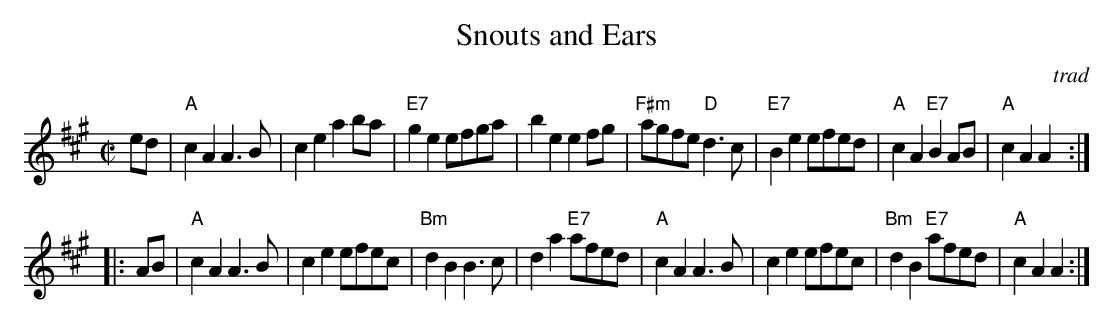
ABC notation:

X:1
T: Snouts and Ears
O: trad
M: C|
L: 1/8
K: A
ed \
| "A"c2A2 A3B | c2e2 a2ba | "E7"g2e2 efga | b2e2 e2fg \
| "F#m"agfe "D"d3c | "E7"B2e2 efed | "A"c2A2 "E7"B2AB | "A"c2A2 A2 :|
|: AB \
| "A"c2A2 A3B | c2e2 efec | "Bm"d2B2 B3c | d2a2 "E7"afed \
| "A"c2A2 A3B | c2e2 efec | "Bm"d2B2"E7"afed | "A"c2A2 A2 :|
